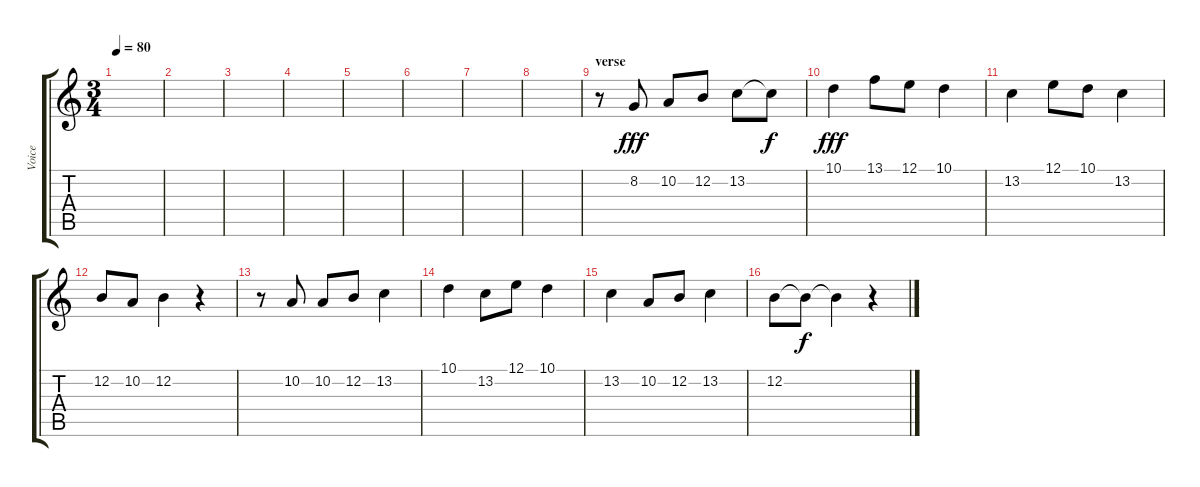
\track ("Voice" "Voice") {instrument choiraahs}
\staff {score tabs}
\tuning (E4 B3 G3 D3 A2 E2) {hide}
\ts (3 4)
\tempo 80
\clef g2
\ks c
|
|
|
|
|
|
|
|
\section ("" "verse")
r.8 8.2.8{dy fff} 10.2.8 12.2.8 13.2.8 13.2{t}.8{dy f} |
10.1.4{dy fff} 13.1.8 12.1.8 10.1.4 |
13.2.4 12.1.8 10.1.8 13.2.4 |
12.2.8 10.2.8 12.2.4 r.4 |
r.8 10.2.8 10.2.8 12.2.8 13.2.4 |
10.1.4 13.2.8 12.1.8 10.1.4 |
13.2.4 10.2.8 12.2.8 13.2.4 |
12.2.8 12.2{t}.8{dy f} 12.2{t}.4 r.4
